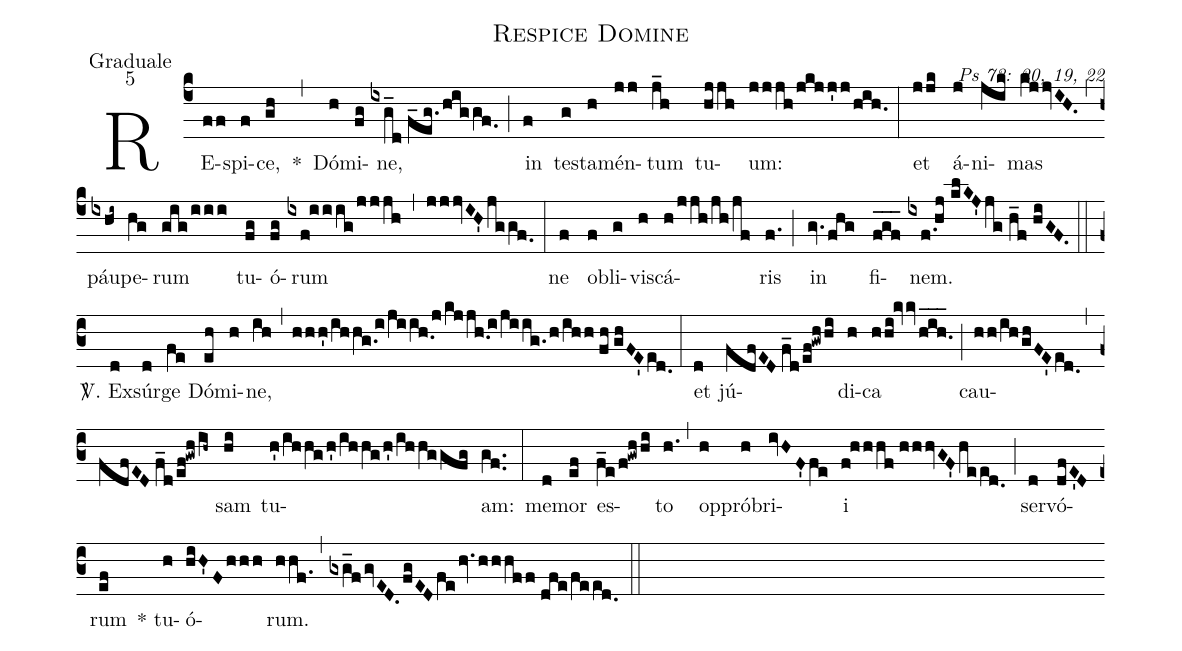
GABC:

name: Respice Domine;
office-part: Graduale;
mode: 5;
commentary: Ps 73: 20, 19, 22;
%%
(c4) RE(ff)spi(f)ce,(gh) *(,) Dó(h)mi(fg)ne,(ixg_d//f_eg.higgf.0) (;) in(f) tes(g)ta(h)mén(jj)tum(j_h) tu(hjjh)um:(jjjh/jkjj'j/hih.) (:)
et(jjk) á(j)ni(jik)mas(kjjvIH.) (,) páu(ixhi~)pe(hg)rum(gig/iii) tu(fg)ó(fg)rum(ixf!iiig/jjjh) (,) (jjjvIH'jggf.0) (:)
ne(f) ob(f)li(g)vis(h)cá(h/jjh/jh/jf)ris(f.) (;) in(gv.fhg) fi(f_g_f_)nem.(ixf./[-0.5]hj//klKJ'jg//h_f//hiGF.) (z0::c3)
<sp>V/</sp>. Ex(d)súr(d)ge(fe) Dó(eh)mi(h)ne,(ih) (,) (hhh'/ihhg./[-0.5]i/ji/!ih.0/[-0.5]j/kjjh.0/[-0.5]i/jiig./h/ihh//fh//ghFE'ed.0) (:)
et(d) jú(fdfED//f_d/ef!gwhhi)di(h)ca(hhi!kvvh_i_h._) (;) cau(hh/ih/ghFE'ed.0)(,)(fdfED//f_d/ef!gwh/ih~)sam(hi) tu(h'/ihhg/h'/ihhg/h'/ihhggfg)am:(gf..) (:)
me(d)mor(ef) es(f_e/f!gwhhi)to(h.) (,) op(h)pró(h)bri(ivHF'fe)i(f!hhhf//hhhvGF'heed.0) (;) ser(d)vó(dfE'D)rum(ef) * tu(h)ó(hiH'Fhhh)rum.(hhf.) (,) (gxg_fgvED.fgEDfehv.hhhff//dfe/feed.0) (::)
